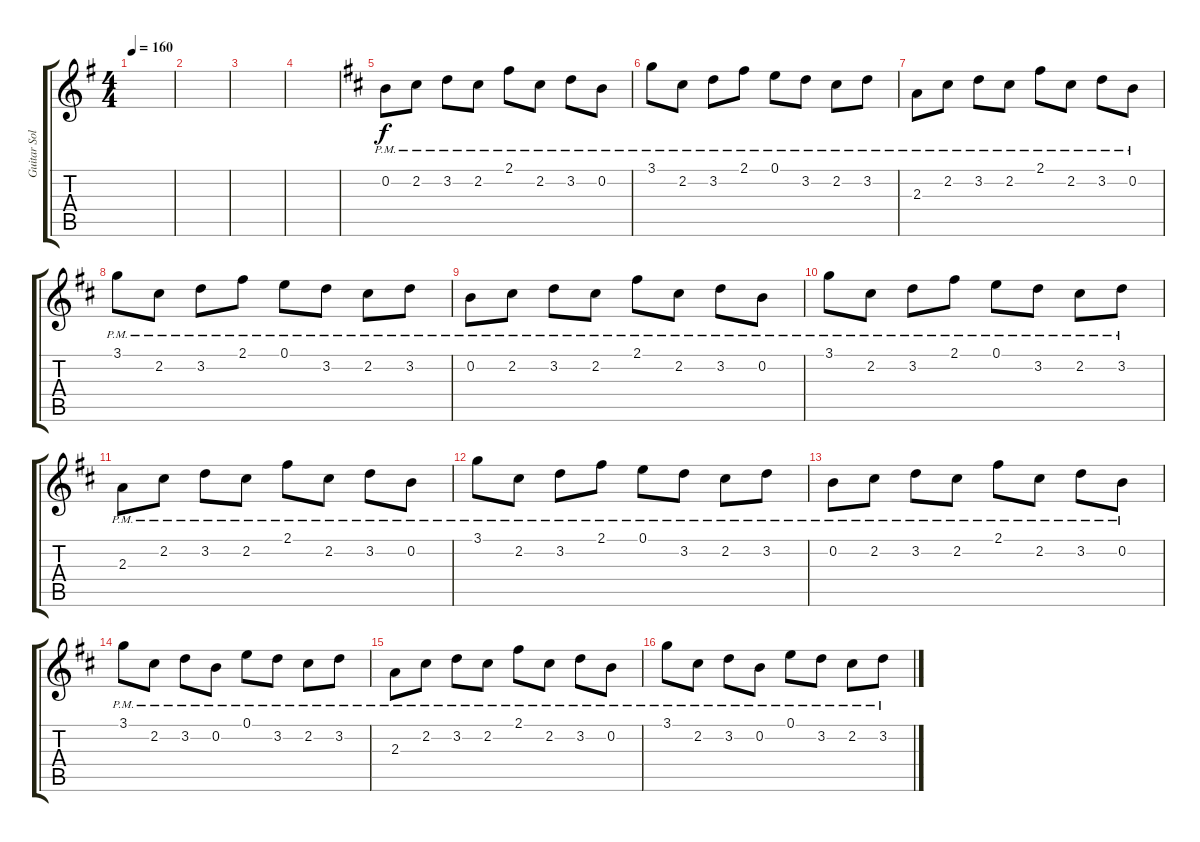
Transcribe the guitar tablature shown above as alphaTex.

\track ("Guitar Solo" "Guitar Sol") {instrument overdrivenguitar}
\staff {score tabs}
\tuning (E4 B3 G3 D3 A2 E2) {hide}
\ts (4 4)
\tempo 160
\clef g2
\ks g
|
|
|
|
\ks d
0.2{pm}.8 2.2{pm}.8 3.2{pm}.8 2.2{pm}.8 2.1{pm}.8 2.2{pm}.8 3.2{pm}.8 0.2{pm}.8 |
3.1{pm}.8 2.2{pm}.8 3.2{pm}.8 2.1{pm}.8 0.1{pm}.8 3.2{pm}.8 2.2{pm}.8 3.2{pm}.8 |
2.3{pm}.8 2.2{pm}.8 3.2{pm}.8 2.2{pm}.8 2.1{pm}.8 2.2{pm}.8 3.2{pm}.8 0.2{pm}.8 |
3.1{pm}.8 2.2{pm}.8 3.2{pm}.8 2.1{pm}.8 0.1{pm}.8 3.2{pm}.8 2.2{pm}.8 3.2{pm}.8 |
0.2{pm}.8 2.2{pm}.8 3.2{pm}.8 2.2{pm}.8 2.1{pm}.8 2.2{pm}.8 3.2{pm}.8 0.2{pm}.8 |
3.1{pm}.8 2.2{pm}.8 3.2{pm}.8 2.1{pm}.8 0.1{pm}.8 3.2{pm}.8 2.2{pm}.8 3.2{pm}.8 |
2.3{pm}.8 2.2{pm}.8 3.2{pm}.8 2.2{pm}.8 2.1{pm}.8 2.2{pm}.8 3.2{pm}.8 0.2{pm}.8 |
3.1{pm}.8 2.2{pm}.8 3.2{pm}.8 2.1{pm}.8 0.1{pm}.8 3.2{pm}.8 2.2{pm}.8 3.2{pm}.8 |
0.2{pm}.8 2.2{pm}.8 3.2{pm}.8 2.2{pm}.8 2.1{pm}.8 2.2{pm}.8 3.2{pm}.8 0.2{pm}.8 |
3.1{pm}.8 2.2{pm}.8 3.2{pm}.8 0.2{pm}.8 0.1{pm}.8 3.2{pm}.8 2.2{pm}.8 3.2{pm}.8 |
2.3{pm}.8 2.2{pm}.8 3.2{pm}.8 2.2{pm}.8 2.1{pm}.8 2.2{pm}.8 3.2{pm}.8 0.2{pm}.8 |
3.1{pm}.8 2.2{pm}.8 3.2{pm}.8 0.2{pm}.8 0.1{pm}.8 3.2{pm}.8 2.2{pm}.8 3.2{pm}.8
